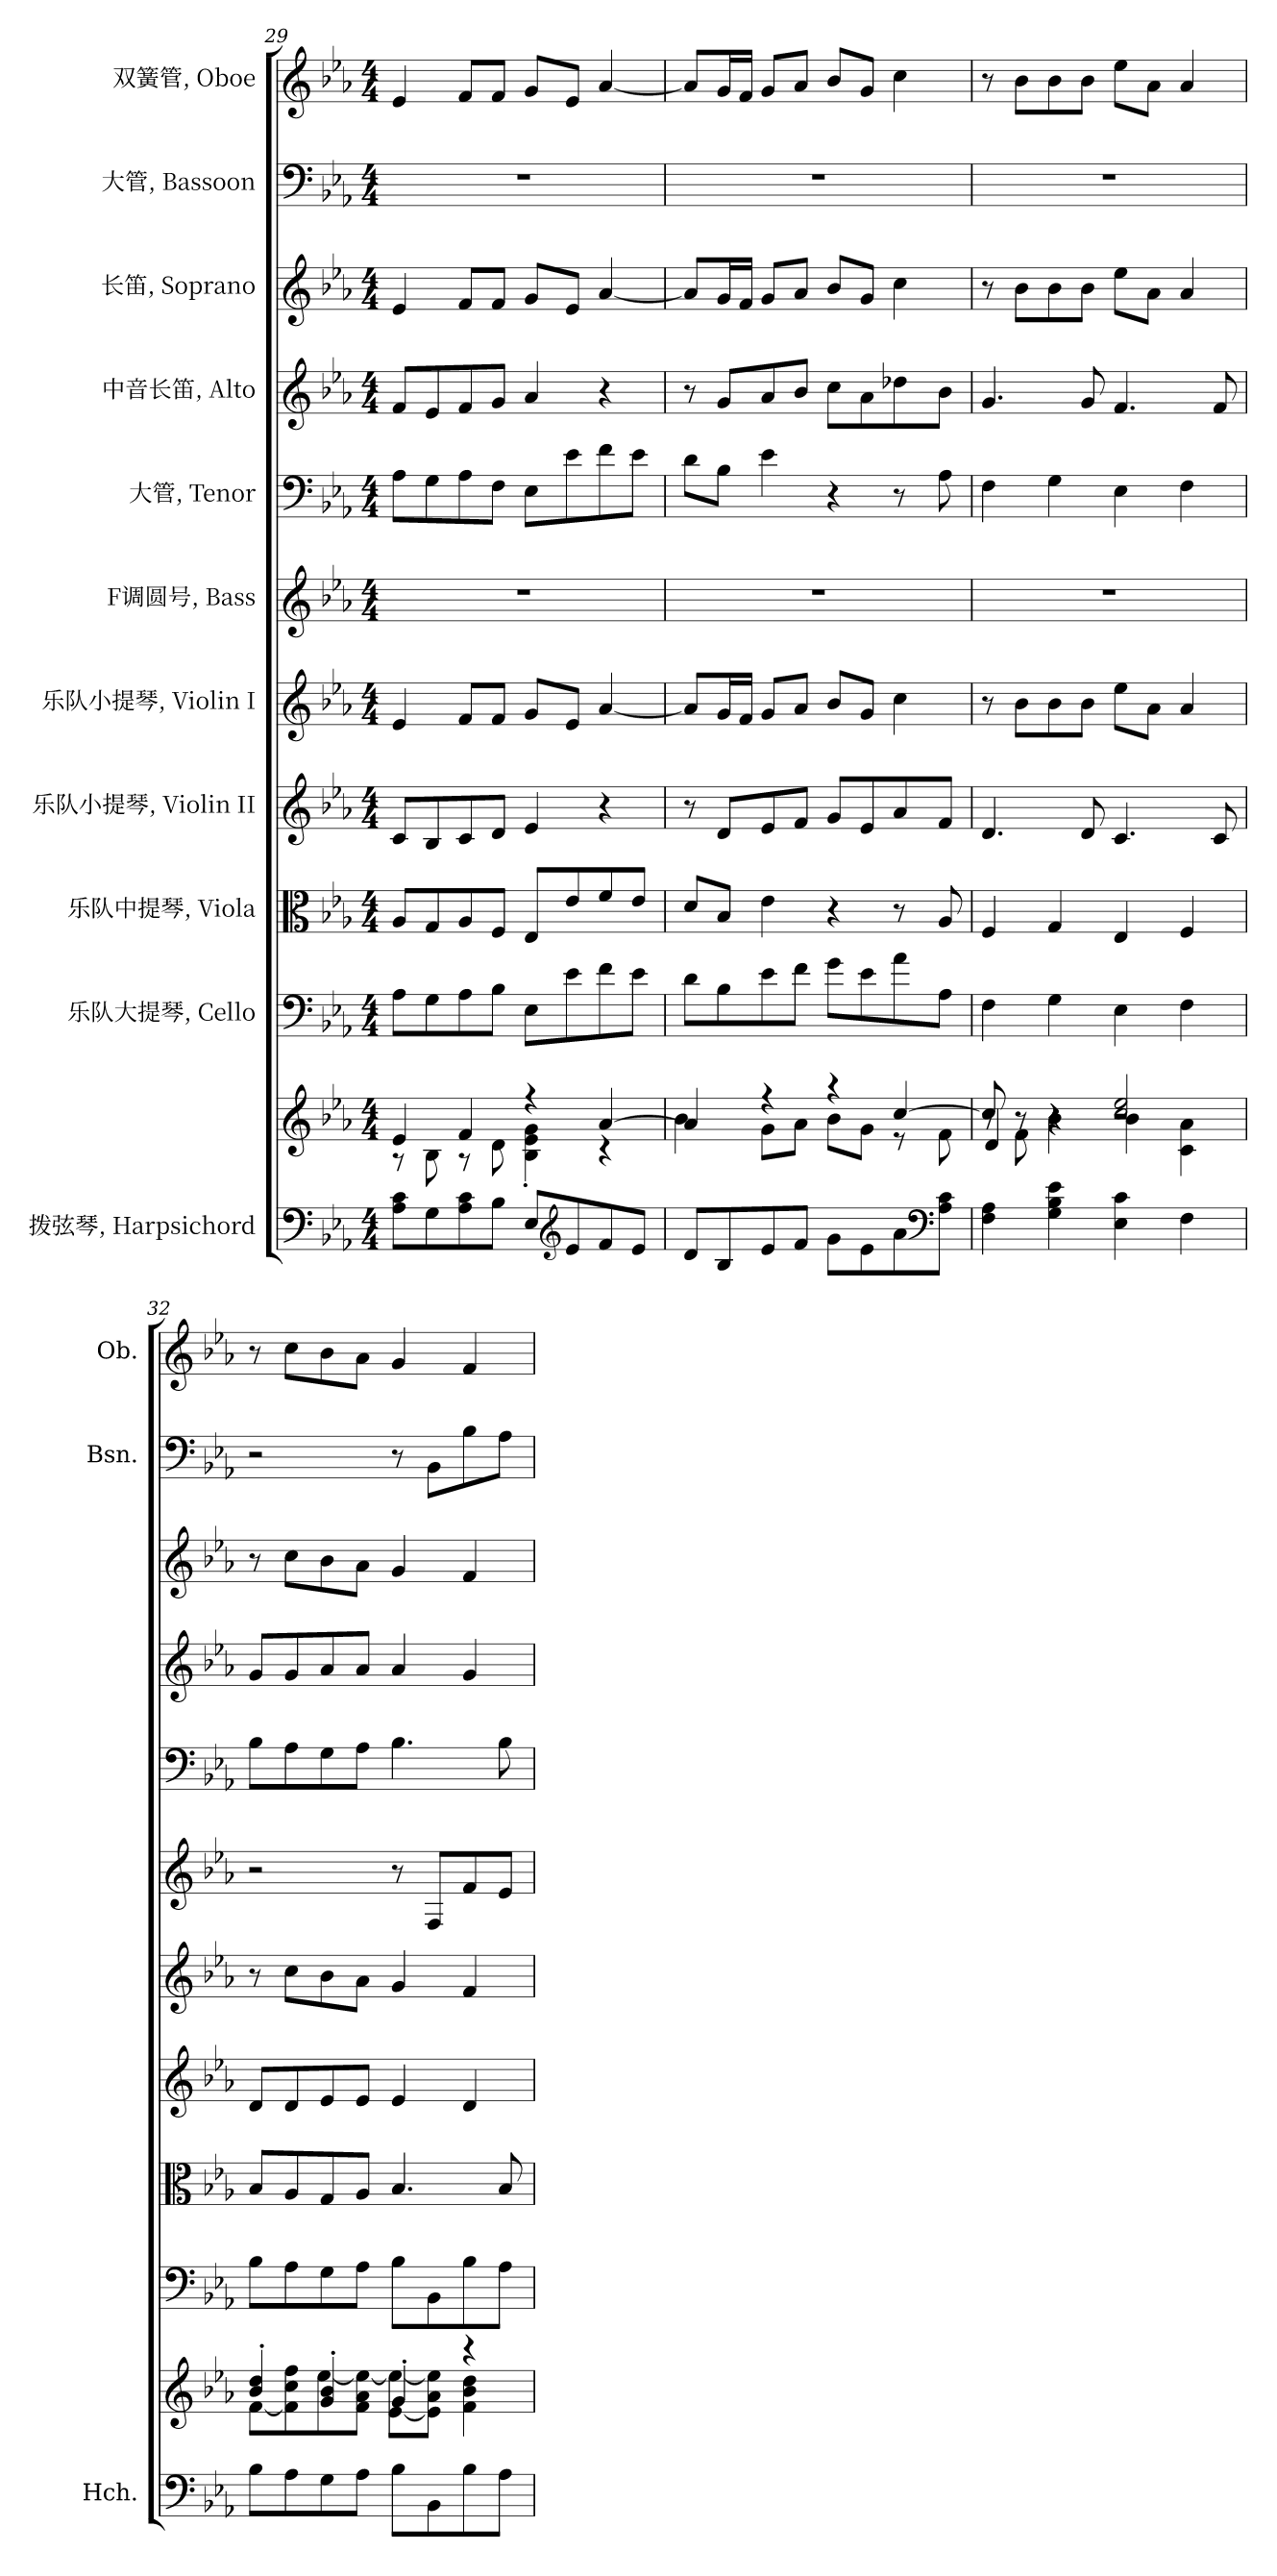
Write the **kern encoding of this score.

**kern	**kern	**kern	**kern	**kern	**kern	**kern	**kern	**kern	**kern	**kern	**kern
*part11	*part11	*part10	*part9	*part8	*part7	*part6	*part5	*part4	*part3	*part2	*part1
*staff12	*staff11	*staff10	*staff9	*staff8	*staff7	*staff6	*staff5	*staff4	*staff3	*staff2	*staff1
*I"拨弦琴, Harpsichord	*	*I"乐队大提琴, Cello	*I"乐队中提琴, Viola	*I"乐队小提琴, Violin II	*I"乐队小提琴, Violin I	*I"F调圆号, Bass	*I"大管, Tenor	*I"中音长笛, Alto	*I"长笛, Soprano	*I"大管, Bassoon	*I"双簧管, Oboe
*I'Hch.	*	*	*	*	*	*	*	*	*	*I'Bsn.	*I'Ob.
*clefF4	*clefG2	*clefF4	*clefC3	*clefG2	*clefG2	*clefG2	*clefF4	*clefG2	*clefG2	*clefF4	*clefG2
*	*	*	*	*	*	*ITrd4c7	*	*ITrd3c5	*	*	*
*k[b-e-a-]	*k[b-e-a-]	*k[b-e-a-]	*k[b-e-a-]	*k[b-e-a-]	*k[b-e-a-]	*k[b-e-a-d-]	*k[b-e-a-]	*k[b-e-]	*k[b-e-a-]	*k[b-e-a-]	*k[b-e-a-]
*M4/4	*M4/4	*M4/4	*M4/4	*M4/4	*M4/4	*M4/4	*M4/4	*M4/4	*M4/4	*M4/4	*M4/4
=29	=29	=29	=29	=29	=29	=29	=29	=29	=29	=29	=29
*	*^	*	*	*	*	*	*	*	*	*	*
8A-\ 8c\L	4e-/	8r	8A-\L	8A-/L	8c/L	4e-/	1r	8A-\L	8c/L	4e-/	1r	4e-/
8G\	.	8B-\	8G\	8G/	8B-/	.	.	8G\	8B-/	.	.	.
8A-\ 8c\	4f/	8r	8A-\	8A-/	8c/	8f/L	.	8A-\	8c/	8f/L	.	8f/L
8B-\J	.	8d\	8B-\J	8F/J	8d/J	8f/J	.	8F\J	8d/J	8f/J	.	8f/J
8E-/L	4r	4B-\' 4e-\' 4g\'	8E-\L	8E-/L	4e-/	8g/L	.	8E-\L	4e-/	8g/L	.	8g/L
*clefG2	*	*	*	*	*	*	*	*	*	*	*	*
8e-/	.	.	8e-\	8e-/	.	8e-/J	.	8e-\	.	8e-/J	.	8e-/J
8f/	[4a-/	4r	8f\	8f/	4r	[4a-/	.	8f\	4r	[4a-/	.	[4a-/
8e-/J	.	.	8e-\J	8e-/J	.	.	.	8e-\J	.	.	.	.
!!LO:PB:g=z
=30	=30	=30	=30	=30	=30	=30	=30	=30	=30	=30	=30	=30
8d/L	4a-/]	4b-\	8d\L	8d/L	8r	8a-/L]	1r	8d\L	8r	8a-/L]	1r	8a-/L]
8B-/	.	.	8B-\	8B-/J	8d/L	16g/L	.	8B-\J	8d/L	16g/L	.	16g/L
.	.	.	.	.	.	16f/JJ	.	.	.	16f/JJ	.	16f/JJ
8e-/	4r	8g\L	8e-\	4e-\	8e-/	8g/L	.	4e-\	8e-/	8g/L	.	8g/L
8f/J	.	8a-\J	8f\J	.	8f/J	8a-/J	.	.	8f/J	8a-/J	.	8a-/J
8g\L	4r	8b-\L	8g\L	4r	8g/L	8b-/L	.	4r	8g\L	8b-/L	.	8b-/L
8e-\	.	8g\J	8e-\	.	8e-/	8g/J	.	.	8e-\	8g/J	.	8g/J
8a-\	[4cc/	8r	8a-\	8r	8a-/	4cc\	.	8r	8a-X\	4cc\	.	4cc\
*clefF4	*	*	*	*	*	*	*	*	*	*	*	*
8A-\ 8c\J	.	8f\	8A-\J	8A-/	8f/J	.	.	8A-\	8f\J	.	.	.
=31	=31	=31	=31	=31	=31	=31	=31	=31	=31	=31	=31	=31
*	*	*^	*	*	*	*	*	*	*	*	*	*
4F\ 4A-\	8cc/]	8r	4d/	4F\	4F/	4.d/	8r	1r	4F\	4.d/	8r	1r	8r
.	8r	8f\	.	.	.	.	8b-\L	.	.	.	8b-\L	.	8b-\L
4G\ 4B-\ 4e-\	4r	4b-\	4r	4G\	4G/	.	8b-\	.	4G\	.	8b-\	.	8b-\
.	.	.	.	.	.	8d/	8b-\J	.	.	8d/	8b-\J	.	8b-\J
4E-\ 4c\	2cc/ 2ee-/	4b-\	2r	4E-\	4E-/	4.c/	8ee-\L	.	4E-\	4.c/	8ee-\L	.	8ee-\L
.	.	.	.	.	.	.	8a-\J	.	.	.	8a-\J	.	8a-\J
4F\	.	4c\ 4a-\	.	4F\	4F/	.	4a-/	.	4F\	.	4a-/	.	4a-/
.	.	.	.	.	.	8c/	.	.	.	8c/	.	.	.
*	*	*v	*v	*	*	*	*	*	*	*	*	*	*
=32	=32	=32	=32	=32	=32	=32	=32	=32	=32	=32	=32	=32
8B-\L	4b-/' 4dd/'	[8f\L	8B-\L	8B-/L	8d/L	8r	2r	8B-\L	8d/L	8r	2r	8r
8A-\	.	8f\] 8cc\ 8ff\	8A-\	8A-/	8d/	8cc\L	.	8A-\	8d/	8cc\L	.	8cc\L
8G\	4g/' 4b-/'	[8ee-\	8G\	8G/	8e-/	8b-\	.	8G\	8e-/	8b-\	.	8b-\
8A-\J	.	8f\ 8a-\ 8ee-\_J	8A-\J	8A-/J	8e-/J	8a-\J	.	8A-\J	8e-/J	8a-\J	.	8a-\J
8B-\L	4g'/	[8e-\ 8ee-\_L	8B-\L	4.B-/	4e-/	4g/	8r	4.B-\	4e-/	4g/	8r	4g/
8BB-\	.	8e-\] 8a-\ 8ee-\]J	8BB-\	.	.	.	8BB-/L	.	.	.	8BB-\L	.
8B-\	4r	4f\ 4b-\ 4dd\	8B-\	.	4d/	4f/	8B-/	.	4d/	4f/	8B-\	4f/
8A-\J	.	.	8A-\J	8B-/	.	.	8A-/J	8B-\	.	.	8A-\J	.
*	*v	*v	*	*	*	*	*	*	*	*	*	*
=	=	=	=	=	=	=	=	=	=	=	=
*-	*-	*-	*-	*-	*-	*-	*-	*-	*-	*-	*-
